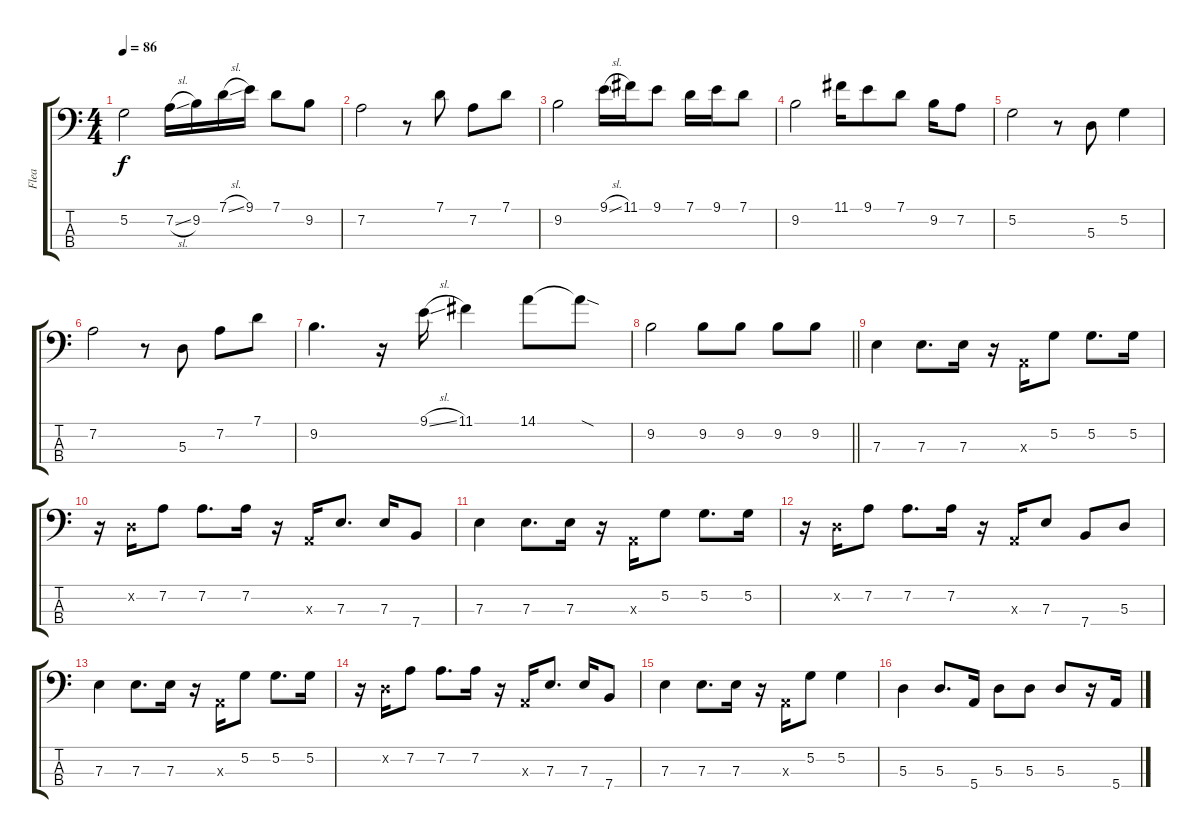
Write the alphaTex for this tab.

\track ("Flea" "Flea") {instrument electricbassfinger}
\staff {score tabs}
\tuning (G2 D2 A1 E1) {hide}
\ts (4 4)
\tempo 86
\clef f4
\ks c
5.2.2{dy f} 7.2{sl}.16 9.2.16 7.1{sl}.16 9.1.16 7.1.8 9.2.8 |
7.2.2 r.8 7.1.8 7.2.8 7.1.8 |
9.2.2 9.1{sl}.16 11.1.16 9.1.8 7.1.16 9.1.16 7.1.8 |
9.2.2 11.1.16 9.1.8 7.1.8 9.2.16 7.2.8 |
5.2.2 r.8 5.3.8 5.2.4 |
7.2.2 r.8 5.3.8 7.2.8 7.1.8 |
9.2.4{d} r.16 9.1{sl}.16 11.1.4 14.1.8 14.1{sod t}.8 |
\barLineRight lightlight
9.2.2 9.2.8 9.2.8 9.2.8 9.2.8 |
7.3.4 7.3.8{d} 7.3.16 r.16 0.3{x}.16 5.2.8 5.2.8{d} 5.2.16 |
r.16 0.2{x}.16 7.2.8 7.2.8{d} 7.2.16 r.16 0.3{x}.16 7.3.8{d} 7.3.16 7.4.8 |
7.3.4 7.3.8{d} 7.3.16 r.16 0.3{x}.16 5.2.8 5.2.8{d} 5.2.16 |
r.16 0.2{x}.16 7.2.8 7.2.8{d} 7.2.16 r.16 0.3{x}.16 7.3.8 7.4.8 5.3.8 |
7.3.4 7.3.8{d} 7.3.16 r.16 0.3{x}.16 5.2.8 5.2.8{d} 5.2.16 |
r.16 0.2{x}.16 7.2.8 7.2.8{d} 7.2.16 r.16 0.3{x}.16 7.3.8{d} 7.3.16 7.4.8 |
7.3.4 7.3.8{d} 7.3.16 r.16 0.3{x}.16 5.2.8 5.2.4 |
5.3.4 5.3.8{d} 5.4.16 5.3.8 5.3.8 5.3.8 r.16 5.4.16
